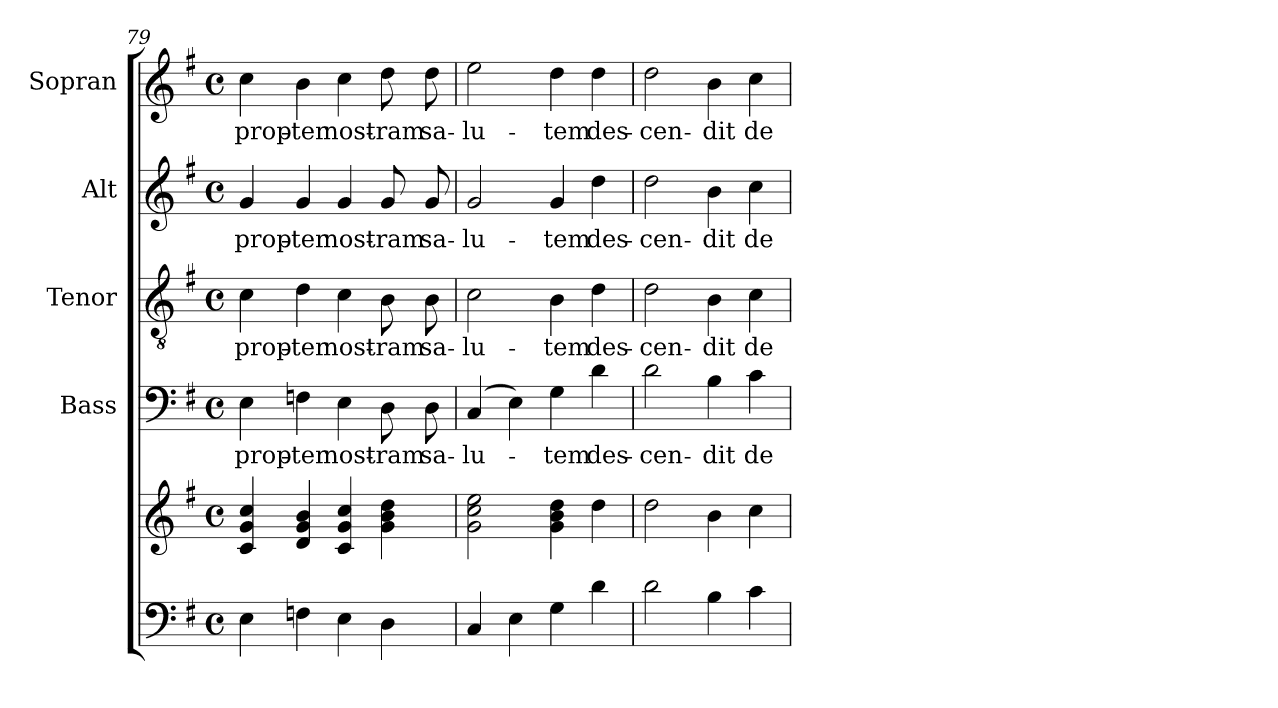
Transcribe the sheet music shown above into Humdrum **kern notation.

**kern	**kern	**kern	**text	**kern	**text	**kern	**text	**kern	**text
*part5	*part5	*part4	*part4	*part3	*part3	*part2	*part2	*part1	*part1
*staff6	*staff5	*staff4	*staff4	*staff3	*staff3	*staff2	*staff2	*staff1	*staff1
*	*	*I"Bass	*	*I"Tenor	*	*I"Alt	*	*I"Sopran	*
*	*	*I'B.	*	*I'T.	*	*I'A.	*	*I'S.	*
*clefF4	*clefG2	*clefF4	*	*clefGv2	*	*clefG2	*	*clefG2	*
*k[f#]	*k[f#]	*k[f#]	*	*k[f#]	*	*k[f#]	*	*k[f#]	*
*G:	*G:	*G:	*	*G:	*	*G:	*	*G:	*
*M4/4	*M4/4	*M4/4	*	*M4/4	*	*M4/4	*	*M4/4	*
*met(c)	*met(c)	*met(c)	*	*met(c)	*	*met(c)	*	*met(c)	*
=79	=79	=79	=79	=79	=79	=79	=79	=79	=79
!	!	!	!LO:LY:b	!	!LO:LY:b	!	!LO:LY:b	!	!LO:LY:b
4E\	4c/ 4g/ 4cc/	4E\	prop-	4c\	prop-	4g/	prop-	4cc\	prop-
!	!	!	!LO:LY:b	!	!LO:LY:b	!	!LO:LY:b	!	!LO:LY:b
4Fn\	4d/ 4g/ 4b/	4Fn\	-ter	4d\	-ter	4g/	-ter	4b\	-ter
!	!	!	!LO:LY:b	!	!LO:LY:b	!	!LO:LY:b	!	!LO:LY:b
4E\	4c/ 4g/ 4cc/	4E\	nost-	4c\	nost-	4g/	nost-	4cc\	nost-
!	!	!	!LO:LY:b	!	!LO:LY:b	!	!LO:LY:b	!	!LO:LY:b
4D\	4g\ 4b\ 4dd\	8D\	-ram	8B\	-ram	8g/	-ram	8dd\	-ram
!	!	!	!LO:LY:b	!	!LO:LY:b	!	!LO:LY:b	!	!LO:LY:b
.	.	8D\	sa-	8B\	sa-	8g/	sa-	8dd\	sa-
=80	=80	=80	=80	=80	=80	=80	=80	=80	=80
!	!	!	!LO:LY:b	!	!LO:LY:b	!	!LO:LY:b	!	!LO:LY:b
4C/	2g\ 2cc\ 2ee\	(4C/	-lu-	2c\	-lu-	2g/	-lu-	2ee\	-lu-
4E\	.	4E\)	.	.	.	.	.	.	.
!	!	!	!LO:LY:b	!	!LO:LY:b	!	!LO:LY:b	!	!LO:LY:b
4G\	4g\ 4b\ 4dd\	4G\	-tem	4B\	-tem	4g/	-tem	4dd\	-tem
!	!	!	!LO:LY:b	!	!LO:LY:b	!	!LO:LY:b	!	!LO:LY:b
4d\	4dd\	4d\	des-	4d\	des-	4dd\	des-	4dd\	des-
=81	=81	=81	=81	=81	=81	=81	=81	=81	=81
!	!	!	!LO:LY:b	!	!LO:LY:b	!	!LO:LY:b	!	!LO:LY:b
2d\	2dd\	2d\	-cen-	2d\	-cen-	2dd\	-cen-	2dd\	-cen-
!	!	!	!LO:LY:b	!	!LO:LY:b	!	!LO:LY:b	!	!LO:LY:b
4B\	4b\	4B\	-dit	4B\	-dit	4b\	-dit	4b\	-dit
!	!	!	!LO:LY:b	!	!LO:LY:b	!	!LO:LY:b	!	!LO:LY:b
4c\	4cc\	4c\	de	4c\	de	4cc\	de	4cc\	de
=	=	=	=	=	=	=	=	=	=
*-	*-	*-	*-	*-	*-	*-	*-	*-	*-
